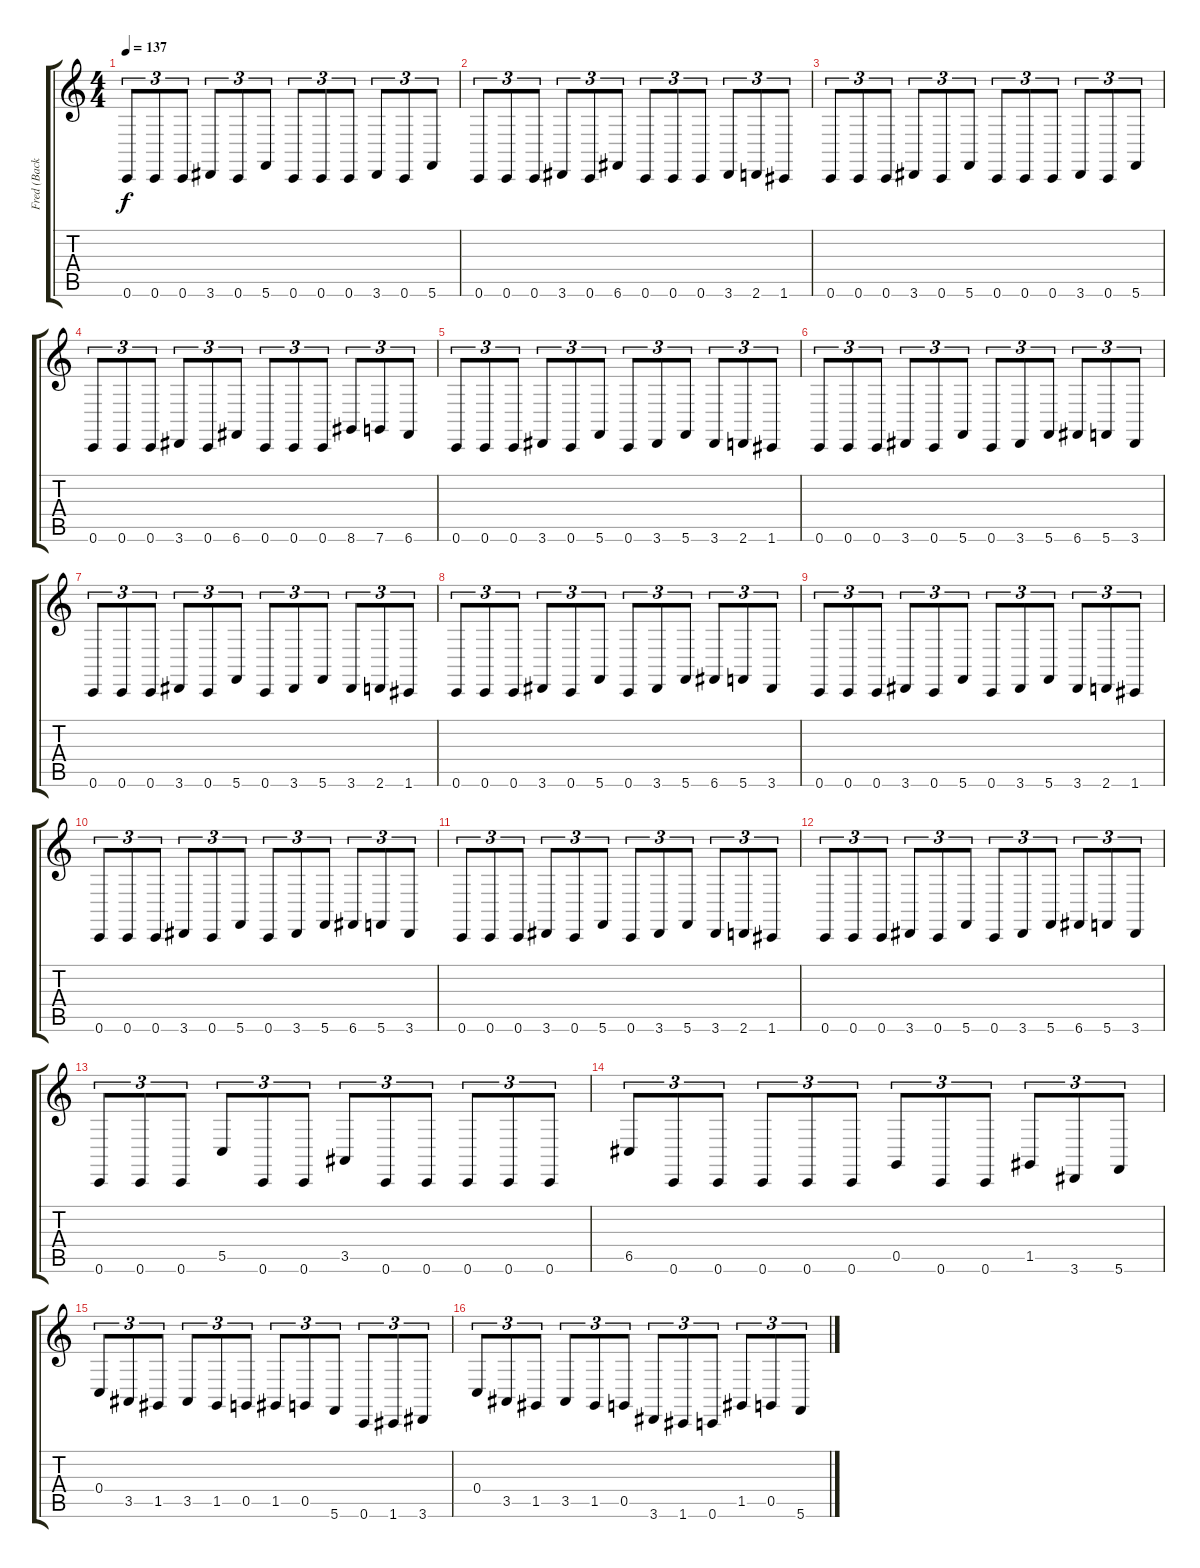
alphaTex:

\track ("Fred (Backing track)" "Fred (Back") {instrument harpsichord}
\staff {score tabs}
\tuning (D4 A3 F3 C3 G2 C2) {hide}
\ts (4 4)
\tempo 137
\clef g2
\ks c
0.6.8{tu (3 2) dy f} 0.6.8{tu (3 2)} 0.6.8{tu (3 2)} 3.6.8{tu (3 2)} 0.6.8{tu (3 2)} 5.6.8{tu (3 2)} 0.6.8{tu (3 2)} 0.6.8{tu (3 2)} 0.6.8{tu (3 2)} 3.6.8{tu (3 2)} 0.6.8{tu (3 2)} 5.6.8{tu (3 2)} |
0.6.8{tu (3 2)} 0.6.8{tu (3 2)} 0.6.8{tu (3 2)} 3.6.8{tu (3 2)} 0.6.8{tu (3 2)} 6.6.8{tu (3 2)} 0.6.8{tu (3 2)} 0.6.8{tu (3 2)} 0.6.8{tu (3 2)} 3.6.8{tu (3 2)} 2.6.8{tu (3 2)} 1.6.8{tu (3 2)} |
0.6.8{tu (3 2)} 0.6.8{tu (3 2)} 0.6.8{tu (3 2)} 3.6.8{tu (3 2)} 0.6.8{tu (3 2)} 5.6.8{tu (3 2)} 0.6.8{tu (3 2)} 0.6.8{tu (3 2)} 0.6.8{tu (3 2)} 3.6.8{tu (3 2)} 0.6.8{tu (3 2)} 5.6.8{tu (3 2)} |
0.6.8{tu (3 2)} 0.6.8{tu (3 2)} 0.6.8{tu (3 2)} 3.6.8{tu (3 2)} 0.6.8{tu (3 2)} 6.6.8{tu (3 2)} 0.6.8{tu (3 2)} 0.6.8{tu (3 2)} 0.6.8{tu (3 2)} 8.6.8{tu (3 2)} 7.6.8{tu (3 2)} 6.6.8{tu (3 2)} |
0.6.8{tu (3 2)} 0.6.8{tu (3 2)} 0.6.8{tu (3 2)} 3.6.8{tu (3 2)} 0.6.8{tu (3 2)} 5.6.8{tu (3 2)} 0.6.8{tu (3 2)} 3.6.8{tu (3 2)} 5.6.8{tu (3 2)} 3.6.8{tu (3 2)} 2.6.8{tu (3 2)} 1.6.8{tu (3 2)} |
0.6.8{tu (3 2)} 0.6.8{tu (3 2)} 0.6.8{tu (3 2)} 3.6.8{tu (3 2)} 0.6.8{tu (3 2)} 5.6.8{tu (3 2)} 0.6.8{tu (3 2)} 3.6.8{tu (3 2)} 5.6.8{tu (3 2)} 6.6.8{tu (3 2)} 5.6.8{tu (3 2)} 3.6.8{tu (3 2)} |
0.6.8{tu (3 2)} 0.6.8{tu (3 2)} 0.6.8{tu (3 2)} 3.6.8{tu (3 2)} 0.6.8{tu (3 2)} 5.6.8{tu (3 2)} 0.6.8{tu (3 2)} 3.6.8{tu (3 2)} 5.6.8{tu (3 2)} 3.6.8{tu (3 2)} 2.6.8{tu (3 2)} 1.6.8{tu (3 2)} |
0.6.8{tu (3 2)} 0.6.8{tu (3 2)} 0.6.8{tu (3 2)} 3.6.8{tu (3 2)} 0.6.8{tu (3 2)} 5.6.8{tu (3 2)} 0.6.8{tu (3 2)} 3.6.8{tu (3 2)} 5.6.8{tu (3 2)} 6.6.8{tu (3 2)} 5.6.8{tu (3 2)} 3.6.8{tu (3 2)} |
0.6.8{tu (3 2)} 0.6.8{tu (3 2)} 0.6.8{tu (3 2)} 3.6.8{tu (3 2)} 0.6.8{tu (3 2)} 5.6.8{tu (3 2)} 0.6.8{tu (3 2)} 3.6.8{tu (3 2)} 5.6.8{tu (3 2)} 3.6.8{tu (3 2)} 2.6.8{tu (3 2)} 1.6.8{tu (3 2)} |
0.6.8{tu (3 2)} 0.6.8{tu (3 2)} 0.6.8{tu (3 2)} 3.6.8{tu (3 2)} 0.6.8{tu (3 2)} 5.6.8{tu (3 2)} 0.6.8{tu (3 2)} 3.6.8{tu (3 2)} 5.6.8{tu (3 2)} 6.6.8{tu (3 2)} 5.6.8{tu (3 2)} 3.6.8{tu (3 2)} |
0.6.8{tu (3 2)} 0.6.8{tu (3 2)} 0.6.8{tu (3 2)} 3.6.8{tu (3 2)} 0.6.8{tu (3 2)} 5.6.8{tu (3 2)} 0.6.8{tu (3 2)} 3.6.8{tu (3 2)} 5.6.8{tu (3 2)} 3.6.8{tu (3 2)} 2.6.8{tu (3 2)} 1.6.8{tu (3 2)} |
0.6.8{tu (3 2)} 0.6.8{tu (3 2)} 0.6.8{tu (3 2)} 3.6.8{tu (3 2)} 0.6.8{tu (3 2)} 5.6.8{tu (3 2)} 0.6.8{tu (3 2)} 3.6.8{tu (3 2)} 5.6.8{tu (3 2)} 6.6.8{tu (3 2)} 5.6.8{tu (3 2)} 3.6.8{tu (3 2)} |
0.6.8{tu (3 2)} 0.6.8{tu (3 2)} 0.6.8{tu (3 2)} 5.5.8{tu (3 2)} 0.6.8{tu (3 2)} 0.6.8{tu (3 2)} 3.5.8{tu (3 2)} 0.6.8{tu (3 2)} 0.6.8{tu (3 2)} 0.6.8{tu (3 2)} 0.6.8{tu (3 2)} 0.6.8{tu (3 2)} |
6.5.8{tu (3 2)} 0.6.8{tu (3 2)} 0.6.8{tu (3 2)} 0.6.8{tu (3 2)} 0.6.8{tu (3 2)} 0.6.8{tu (3 2)} 0.5.8{tu (3 2)} 0.6.8{tu (3 2)} 0.6.8{tu (3 2)} 1.5.8{tu (3 2)} 3.6.8{tu (3 2)} 5.6.8{tu (3 2)} |
0.4.8{tu (3 2)} 3.5.8{tu (3 2)} 1.5.8{tu (3 2)} 3.5.8{tu (3 2)} 1.5.8{tu (3 2)} 0.5.8{tu (3 2)} 1.5.8{tu (3 2)} 0.5.8{tu (3 2)} 5.6.8{tu (3 2)} 0.6.8{tu (3 2)} 1.6.8{tu (3 2)} 3.6.8{tu (3 2)} |
0.4.8{tu (3 2)} 3.5.8{tu (3 2)} 1.5.8{tu (3 2)} 3.5.8{tu (3 2)} 1.5.8{tu (3 2)} 0.5.8{tu (3 2)} 3.6.8{tu (3 2)} 1.6.8{tu (3 2)} 0.6.8{tu (3 2)} 1.5.8{tu (3 2)} 0.5.8{tu (3 2)} 5.6.8{tu (3 2)}
